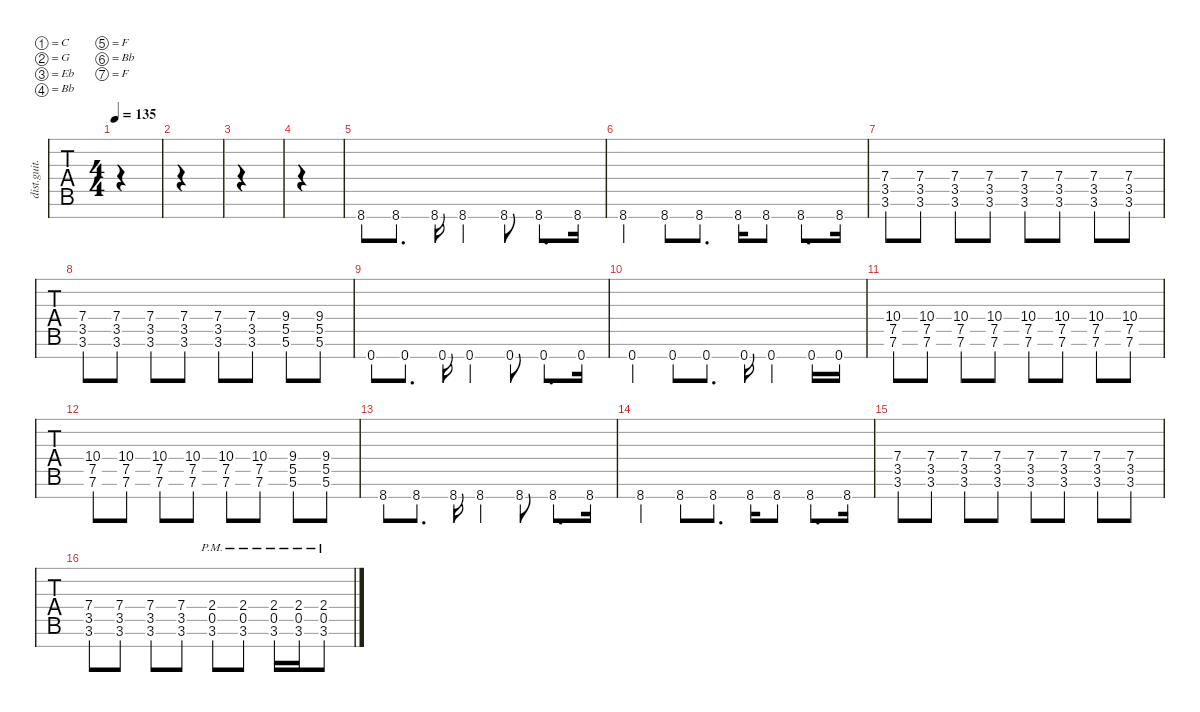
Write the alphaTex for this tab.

\defaultSystemsLayout 4
\hideDynamics
\bracketExtendMode nobrackets
\track ("Lead" "dist.guit.") {instrument distortionguitar}
\staff {tabs}
\tuning (C4 G3 Eb3 Bb2 F2 Bb1 F1)
\ts (4 4)
\tempo 135
\clef g2
\ks c
|
|
|
|
8.7{acc #}.8{beam Up} 8.7{acc #}.8{d beam Up} 8.7{acc #}.16{beam Up} 8.7{acc #}.4{beam Up} 8.7{acc #}.8{beam Up} 8.7{acc #}.8{d beam Up} 8.7{acc #}.16{beam Up} |
8.7{acc #}.4{beam Up} 8.7{acc #}.8{beam Up} 8.7{acc #}.8{d beam Up} 8.7{acc #}.16{beam Up} 8.7{acc #}.8{beam Up} 8.7{acc #}.8{d beam Up} 8.7{acc #}.16{beam Up} |
(3.6{acc #} 3.5{acc #} 7.4).8{beam Up} (3.6{acc #} 3.5{acc #} 7.4).8{beam Up} (3.6{acc #} 3.5{acc #} 7.4).8{beam Up} (3.6{acc #} 3.5{acc #} 7.4).8{beam Up} (3.6{acc #} 3.5{acc #} 7.4).8{beam Up} (3.6{acc #} 3.5{acc #} 7.4).8{beam Up} (3.6{acc #} 3.5{acc #} 7.4).8{beam Up} (3.6{acc #} 3.5{acc #} 7.4).8{beam Up} |
(3.6{acc #} 3.5{acc #} 7.4).8{beam Up} (3.6{acc #} 3.5{acc #} 7.4).8{beam Up} (3.6{acc #} 3.5{acc #} 7.4).8{beam Up} (3.6{acc #} 3.5{acc #} 7.4).8{beam Up} (3.6{acc #} 3.5{acc #} 7.4).8{beam Up} (3.6{acc #} 3.5{acc #} 7.4).8{beam Up} (9.4 5.6{acc #} 5.5{acc #}).8{beam Up} (9.4 5.5{acc #} 5.6{acc #}).8{beam Up} |
0.7.8{beam Up} 0.7.8{d beam Up} 0.7.16{beam Up} 0.7.4{beam Up} 0.7.8{beam Up} 0.7.8{d beam Up} 0.7.16{beam Up} |
0.7.4{beam Up} 0.7.8{beam Up} 0.7.8{d beam Up} 0.7.16{beam Up} 0.7.4{beam Up} 0.7.16{beam Up} 0.7.16{beam Up} |
(7.6 7.5 10.4{acc #}).8{beam Up} (7.6 7.5 10.4{acc #}).8{beam Up} (7.6 7.5 10.4{acc #}).8{beam Up} (7.6 7.5 10.4{acc #}).8{beam Up} (7.6 7.5 10.4{acc #}).8{beam Up} (7.6 7.5 10.4{acc #}).8{beam Up} (7.6 7.5 10.4{acc #}).8{beam Up} (7.6 7.5 10.4{acc #}).8{beam Up} |
(7.6 7.5 10.4{acc #}).8{beam Up} (7.6 7.5 10.4{acc #}).8{beam Up} (7.6 7.5 10.4{acc #}).8{beam Up} (7.6 7.5 10.4{acc #}).8{beam Up} (7.6 7.5 10.4{acc #}).8{beam Up} (7.6 7.5 10.4{acc #}).8{beam Up} (5.6{acc #} 5.5{acc #} 9.4).8{beam Up} (5.6{acc #} 5.5{acc #} 9.4).8{beam Up} |
8.7{acc #}.8{beam Up} 8.7{acc #}.8{d beam Up} 8.7{acc #}.16{beam Up} 8.7{acc #}.4{beam Up} 8.7{acc #}.8{beam Up} 8.7{acc #}.8{d beam Up} 8.7{acc #}.16{beam Up} |
8.7{acc #}.4{beam Up} 8.7{acc #}.8{beam Up} 8.7{acc #}.8{d beam Up} 8.7{acc #}.16{beam Up} 8.7{acc #}.8{beam Up} 8.7{acc #}.8{d beam Up} 8.7{acc #}.16{beam Up} |
(3.6{acc #} 3.5{acc #} 7.4).8{beam Up} (3.6{acc #} 3.5{acc #} 7.4).8{beam Up} (3.6{acc #} 3.5{acc #} 7.4).8{beam Up} (3.6{acc #} 3.5{acc #} 7.4).8{beam Up} (3.6{acc #} 3.5{acc #} 7.4).8{beam Up} (3.6{acc #} 3.5{acc #} 7.4).8{beam Up} (3.6{acc #} 3.5{acc #} 7.4).8{beam Up} (3.6{acc #} 3.5{acc #} 7.4).8{beam Up} |
(3.6{acc #} 3.5{acc #} 7.4).8{beam Up} (3.6{acc #} 3.5{acc #} 7.4).8{beam Up} (3.6{acc #} 3.5{acc #} 7.4).8{beam Up} (3.6{acc #} 3.5{acc #} 7.4).8{beam Up} (3.6{pm acc #} 0.5{pm} 2.4{pm}).8{beam Up} (3.6{pm acc #} 0.5{pm} 2.4{pm}).8{beam Up} (3.6{pm acc #} 0.5{pm} 2.4{pm}).16{beam Up} (3.6{pm acc #} 0.5{pm} 2.4{pm}).16{beam Up} (3.6{pm acc #} 0.5{pm} 2.4{pm}).8{beam Up}
